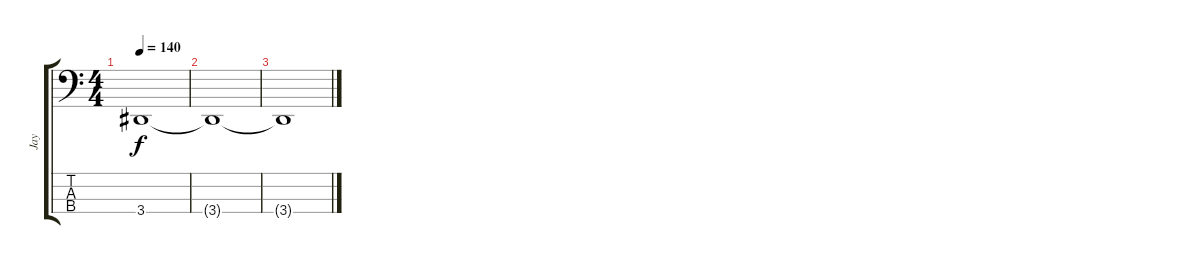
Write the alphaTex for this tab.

\track ("Jay" "Jay") {instrument electricbassfinger}
\staff {score tabs}
\tuning (F2 C2 G1 C1) {hide}
\ts (4 4)
\tempo 140
\clef f4
\ks c
3.4{t}.1{dy f} |
3.4{t}.1 |
3.4{t}.1
